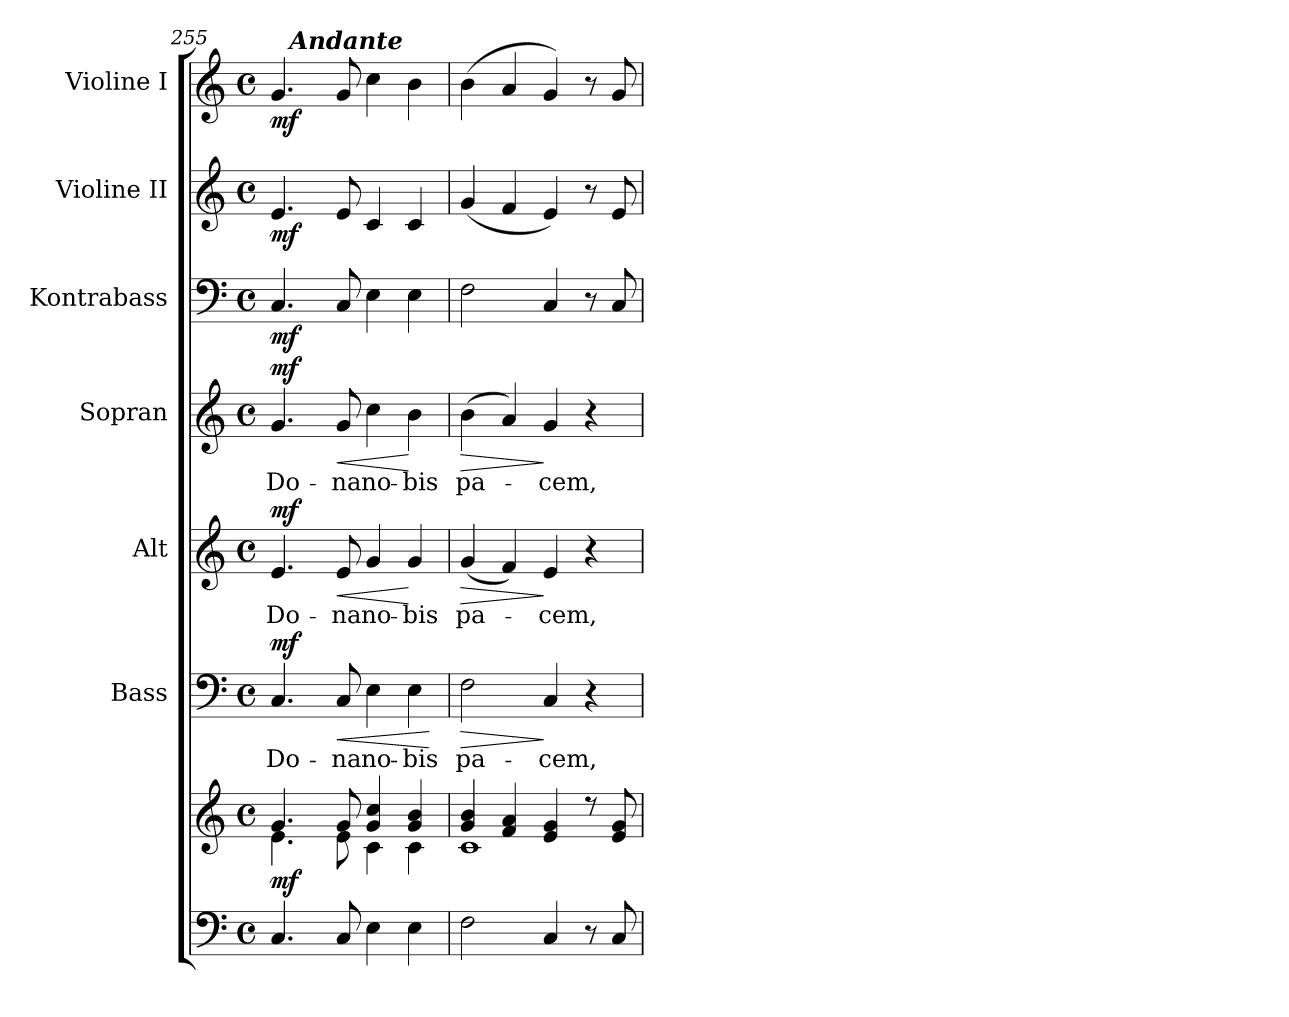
**kern	**kern	**dynam	**kern	**text	**dynam	**kern	**text	**dynam	**kern	**text	**dynam	**kern	**dynam	**kern	**dynam	**kern	**dynam
*part7	*part7	*part7	*part6	*part6	*part6	*part5	*part5	*part5	*part4	*part4	*part4	*part3	*part3	*part2	*part2	*part1	*part1
*staff8	*staff7	*staff7/8	*staff6	*staff6	*staff6	*staff5	*staff5	*staff5	*staff4	*staff4	*staff4	*staff3	*staff3	*staff2	*staff2	*staff1	*staff1
*	*	*	*I"Bass	*	*	*I"Alt	*	*	*I"Sopran	*	*	*I"Kontrabass	*	*I"Violine II	*	*I"Violine I	*
*	*	*	*I'B.	*	*	*I'A.	*	*	*I'S.	*	*	*I'Kb.	*	*I'Vl. II	*	*I'Vl. I	*
*clefF4	*clefG2	*	*clefF4	*	*	*clefG2	*	*	*clefG2	*	*	*clefF4	*	*clefG2	*	*clefG2	*
*	*	*	*	*	*	*	*	*	*	*	*	*ITrd7c12	*	*	*	*	*
*k[]	*k[]	*	*k[]	*	*	*k[]	*	*	*k[]	*	*	*k[]	*	*k[]	*	*k[]	*
*C:	*C:	*	*C:	*	*	*C:	*	*	*C:	*	*	*C:	*	*C:	*	*C:	*
*M4/4	*M4/4	*	*M4/4	*	*	*M4/4	*	*	*M4/4	*	*	*M4/4	*	*M4/4	*	*M4/4	*
*met(c)	*met(c)	*	*met(c)	*	*	*met(c)	*	*	*met(c)	*	*	*met(c)	*	*met(c)	*	*met(c)	*
=255	=255	=255	=255	=255	=255	=255	=255	=255	=255	=255	=255	=255	=255	=255	=255	=255	=255
*	*^	*	*	*	*	*	*	*	*	*	*	*	*	*	*	*	*
!	!	!	!LO:DY:b	!	!LO:LY:b	!LO:DY:a	!	!LO:LY:b	!LO:DY:a	!	!LO:LY:b	!LO:DY:a	!	!LO:DY:b	!	!LO:DY:b	!	!LO:DY:b
*	*	*	*	*	*	*	*	*	*	*	*	*	*	*	*	*	*^	*
4.C/	4.g/	4.e\	mf	4.C/	Do-	mf	4.e/	Do-	mf	4.g/	Do-	mf	4.CC/	mf	4.e/	mf	4.g/	16ryy	mf
!	!	!	!	!	!	!	!	!	!	!	!	!	!	!	!	!	!	!LO:TX:a:Bi:t=Andante	!
.	.	.	.	.	.	.	.	.	.	.	.	.	.	.	.	.	.	2...ryy	.
!	!	!	!	!	!LO:LY:b	!LO:HP:b	!	!LO:LY:b	!LO:HP:b	!	!LO:LY:b	!LO:HP:b	!	!	!	!	!	!	!
8C/	8g/	8e\	.	8C/	-na	<	8e/	-na	<	8g/	-na	<	8CC/	.	8e/	.	8g/	.	.
!	!	!	!	!	!LO:LY:b	!	!	!LO:LY:b	!	!	!LO:LY:b	!	!	!	!	!	!	!	!
4E\	4g/ 4cc/	4c\	.	4E\	no-	.	4g/	no-	.	4cc\	no-	.	4EE\	.	4c/	.	4cc\	.	.
!	!	!	!	!	!LO:LY:b	!	!	!LO:LY:b	!	!	!LO:LY:b	!	!	!	!	!	!	!	!
4E\	4g/ 4b/	4c\	.	4E\	-bis	.	4g/	-bis	[	4b\	-bis	[	4EE\	.	4c/	.	4b\	.	.
*	*v	*v	*	*	*	*	*	*	*	*	*	*	*	*	*	*	*	*	*
.	.	.	.	.	[	.	.	.	.	.	.	.	.	.	.	.	.	.
=256	=256	=256	=256	=256	=256	=256	=256	=256	=256	=256	=256	=256	=256	=256	=256	=256	=256	=256
*	*^	*	*	*	*	*	*	*	*	*	*	*	*	*	*	*	*	*
!	!	!	!	!	!LO:LY:b	!LO:HP:b	!	!LO:LY:b	!LO:HP:b	!	!LO:LY:b	!LO:HP:b	!	!	!	!	!	!	!
*	*	*	*	*	*	*	*	*	*	*	*	*	*	*	*	*	*v	*v	*
2F\	4g/ 4b/	1c	.	2F\	pa-	>	(<4g/	pa-	>	(>4b\	pa-	>	2FF\	.	(<4g/	.	(>4b\	.
.	4f/ 4a/	.	.	.	.	.	4f/)	.	.	4a/)	.	.	.	.	4f/	.	4a/	.
!	!	!	!	!	!LO:LY:b	!	!	!LO:LY:b	!	!	!LO:LY:b	!	!	!	!	!	!	!
4C/	4e/ 4g/	.	.	4C/	-cem,	]	4e/	-cem,	]	4g/	-cem,	]	4CC/	.	4e/)	.	4g/)	.
8r	8r	.	.	4r	.	.	4r	.	.	4r	.	.	8r	.	8r	.	8r	.
8C/	8e/ 8g/	.	.	.	.	.	.	.	.	.	.	.	8CC/	.	8e/	.	8g/	.
*	*v	*v	*	*	*	*	*	*	*	*	*	*	*	*	*	*	*	*
=	=	=	=	=	=	=	=	=	=	=	=	=	=	=	=	=	=
*-	*-	*-	*-	*-	*-	*-	*-	*-	*-	*-	*-	*-	*-	*-	*-	*-	*-
